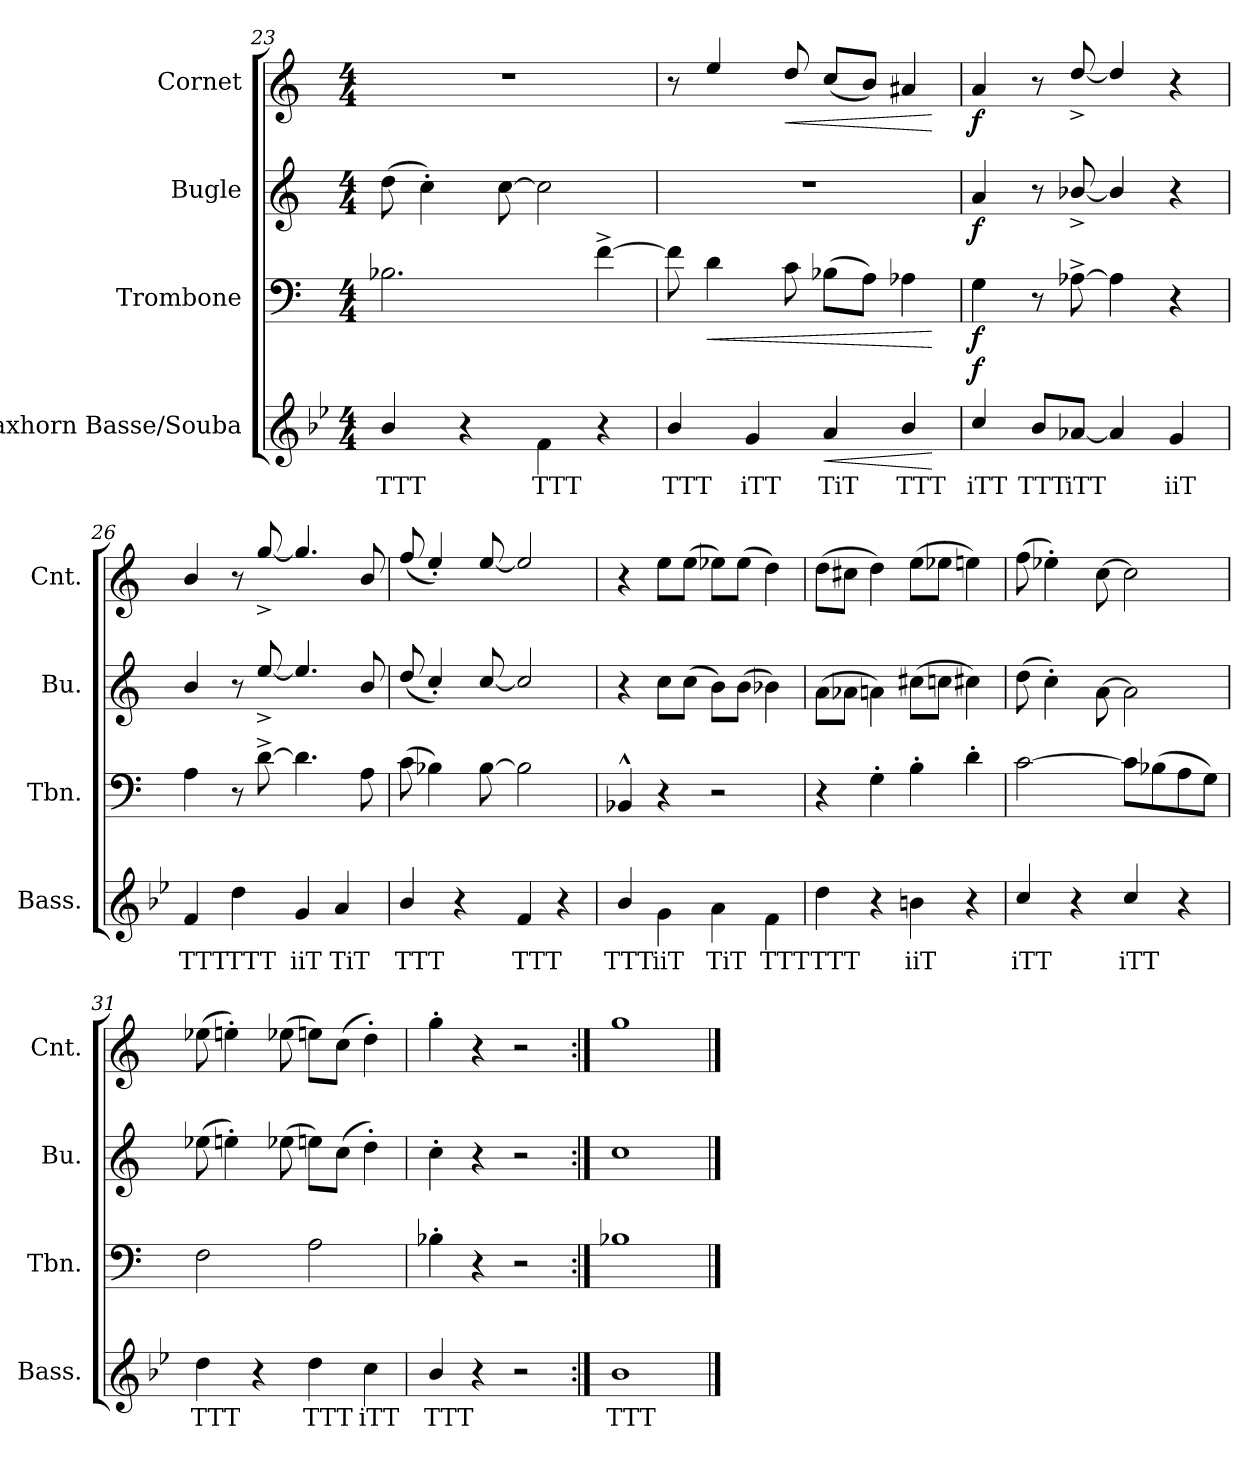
**kern	**text	**dynam	**kern	**dynam	**kern	**dynam	**kern	**dynam
*part4	*part4	*part4	*part3	*part3	*part2	*part2	*part1	*part1
*staff4	*staff4	*staff4	*staff3	*staff3	*staff2	*staff2	*staff1	*staff1
*I"Saxhorn Basse/Souba	*	*	*I"Trombone	*	*I"Bugle	*	*I"Cornet	*
*I'Bass.	*	*	*I'Tbn.	*	*I'Bu.	*	*I'Cnt.	*
*clefG2	*	*	*clefF4	*	*clefG2	*	*clefG2	*
*ITrd8c14	*	*	*	*	*ITrd1c2	*	*ITrd1c2	*
*k[b-e-]	*	*	*k[]	*	*k[b-e-]	*	*k[b-e-]	*
*M4/4	*	*	*M4/4	*	*M4/4	*	*M4/4	*
=23	=23	=23	=23	=23	=23	=23	=23	=23
!	!LO:LY:b	!	!	!	!	!	!	!
4B-/	TTT	.	2.B-X\	.	(>8cc\	.	1r	.
.	.	.	.	.	4b-'\)	.	.	.
4r	.	.	.	.	.	.	.	.
.	.	.	.	.	[8b-\	.	.	.
!	!LO:LY:b	!	!	!	!	!	!	!
4F\	TTT	.	.	.	2b-\]	.	.	.
4r	.	.	[4f^\	.	.	.	.	.
!!LO:PB:g=z
=24	=24	=24	=24	=24	=24	=24	=24	=24
!	!LO:LY:b	!	!	!	!	!	!	!
4B-/	TTT	.	8f\]	.	1r	.	8r	.
!	!	!	!	!LO:HP:b	!	!	!	!
.	.	.	4d\	<	.	.	4dd/	.
!	!LO:LY:b	!	!	!	!	!	!	!
4G/	iTT	.	.	.	.	.	.	.
!	!	!	!	!	!	!	!	!LO:HP:b
.	.	.	8c\	.	.	.	8cc/	<
!	!LO:LY:b	!LO:HP:b	!	!	!	!	!	!
4A/	TiT	<	(>8B-X\L	.	.	.	(<8b-/L	.
.	.	.	8A\J)	.	.	.	8a/J)	.
!	!LO:LY:b	!	!	!	!	!	!	!
4B-/	TTT	.	4A-X\	.	.	.	4g#X/	.
.	.	[	.	[	.	.	.	[
!!LO:LB:g=z
=25	=25	=25	=25	=25	=25	=25	=25	=25
!	!LO:LY:b	!LO:DY:b	!	!LO:DY:b	!	!LO:DY:b	!	!LO:DY:b
4c/	iTT	f	4G\	f	4g/	f	4g/	f
!	!LO:LY:b	!	!	!	!	!	!	!
8B-/L	TTT	.	8r	.	8r	.	8r	.
!	!LO:LY:b	!	!	!	!	!	!	!
[8A-X/J	iTT	.	[8A-X^\	.	[8a-X^/	.	[8cc^/	.
4A-/]	.	.	4A-\]	.	4a-/]	.	4cc/]	.
!	!LO:LY:b	!	!	!	!	!	!	!
4G/	iiT	.	4r	.	4r	.	4r	.
=26	=26	=26	=26	=26	=26	=26	=26	=26
!	!LO:LY:b	!	!	!	!	!	!	!
4F/	TTT	.	4A\	.	4a/	.	4a/	.
!	!LO:LY:b	!	!	!	!	!	!	!
4d\	TTT	.	8r	.	8r	.	8r	.
.	.	.	[8d^\	.	[8dd^/	.	[8ff^/	.
!	!LO:LY:b	!	!	!	!	!	!	!
4G/	iiT	.	4.d\]	.	4.dd/]	.	4.ff/]	.
!	!LO:LY:b	!	!	!	!	!	!	!
4A/	TiT	.	.	.	.	.	.	.
.	.	.	8A\	.	8a/	.	8a/	.
=27	=27	=27	=27	=27	=27	=27	=27	=27
!	!LO:LY:b	!	!	!	!	!	!	!
4B-/	TTT	.	(>8c\	.	(<8cc/	.	(<8ee-/	.
.	.	.	4B-X\)	.	4b-'/)	.	4dd'/)	.
4r	.	.	.	.	.	.	.	.
.	.	.	[8B-\	.	[8b-/	.	[8dd/	.
!	!LO:LY:b	!	!	!	!	!	!	!
4F/	TTT	.	2B-\]	.	2b-/]	.	2dd/]	.
4r	.	.	.	.	.	.	.	.
!!LO:LB:g=z
=28	=28	=28	=28	=28	=28	=28	=28	=28
!	!LO:LY:b	!	!	!	!	!	!	!
4B-/	TTT	.	4BB-X^^/	.	4r	.	4r	.
!	!LO:LY:b	!	!	!	!	!	!	!
4G\	iiT	.	4r	.	8b-\L	.	8dd\L	.
.	.	.	.	.	(>8b-\J	.	(>8dd\J	.
!	!LO:LY:b	!	!	!	!	!	!	!
4A\	TiT	.	2r	.	8a\L)	.	8dd-X\L)	.
.	.	.	.	.	(>8a\J	.	(>8dd-\J	.
!	!LO:LY:b	!	!	!	!	!	!	!
4F\	TTT	.	.	.	4a-X\)	.	4cc\)	.
!!LO:PB:g=z
=29	=29	=29	=29	=29	=29	=29	=29	=29
!	!LO:LY:b	!	!	!	!	!	!	!
4d\	TTT	.	4r	.	(>8g\L	.	(>8cc\L	.
.	.	.	.	.	8g-X\J	.	8bn\J	.
4r	.	.	4G'\	.	4gn\)	.	4cc\)	.
!	!LO:LY:b	!	!	!	!	!	!	!
4Bn\	iiT	.	4B'\	.	(>8bn\L	.	(>8dd\L	.
.	.	.	.	.	8b-X\J	.	8dd-X\J	.
4r	.	.	4d'\	.	4bn\)	.	4ddn\)	.
=30	=30	=30	=30	=30	=30	=30	=30	=30
!	!LO:LY:b	!	!	!	!	!	!	!
4c/	iTT	.	[2c\	.	(>8cc\	.	(>8ee-\	.
.	.	.	.	.	4b-'\)	.	4dd-X'\)	.
4r	.	.	.	.	.	.	.	.
.	.	.	.	.	[8g\	.	[8b-\	.
!	!LO:LY:b	!	!	!	!	!	!	!
4c/	iTT	.	8c\L]	.	2g\]	.	2b-\]	.
.	.	.	(>8B-X\	.	.	.	.	.
4r	.	.	8A\	.	.	.	.	.
.	.	.	8G\J)	.	.	.	.	.
=31	=31	=31	=31	=31	=31	=31	=31	=31
!	!LO:LY:b	!	!	!	!	!	!	!
4d\	TTT	.	2F\	.	(>8dd-X\	.	(>8dd-X\	.
.	.	.	.	.	4ddn'\)	.	4ddn'\)	.
4r	.	.	.	.	.	.	.	.
.	.	.	.	.	(>8dd-X\	.	(>8dd-X\	.
!	!LO:LY:b	!	!	!	!	!	!	!
4d\	TTT	.	2A\	.	8ddn\L)	.	8ddn\L)	.
.	.	.	.	.	(>8b-\J	.	(>8b-\J	.
!	!LO:LY:b	!	!	!	!	!	!	!
4c\	iTT	.	.	.	4cc'\)	.	4cc'\)	.
=32	=32	=32	=32	=32	=32	=32	=32	=32
!	!LO:LY:b	!	!	!	!	!	!	!
4B-/	TTT	.	4B-X'\	.	4b-'\	.	4ff'\	.
4r	.	.	4r	.	4r	.	4r	.
2r	.	.	2r	.	2r	.	2r	.
!!LO:LB:g=z
=33:|!	=33:|!	=33:|!	=33:|!	=33:|!	=33:|!	=33:|!	=33:|!	=33:|!
!	!LO:LY:b	!	!	!	!	!	!	!
1B-	TTT	.	1B-X	.	1b-	.	1ff	.
==	==	==	==	==	==	==	==	==
*-	*-	*-	*-	*-	*-	*-	*-	*-
